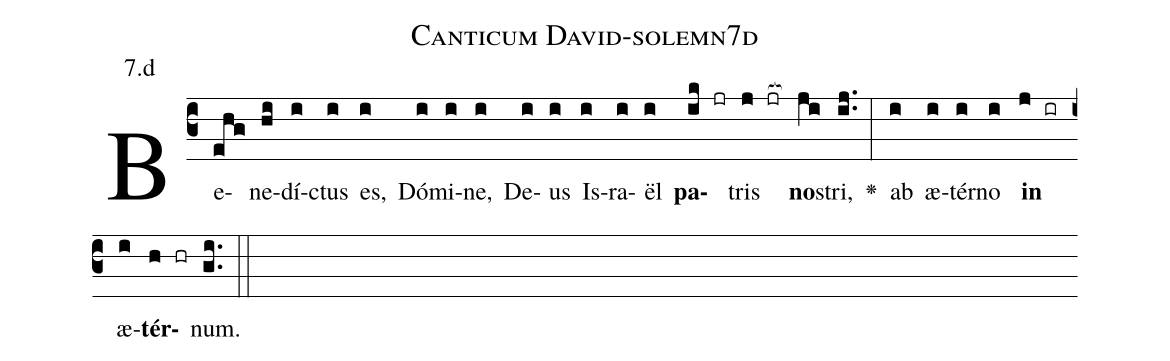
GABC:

name: Canticum David-solemn7d;
annotation: 7.d;
%%
(c3)Be(ehg)ne(hi)dí(i)ctus(i) es,(i) Dó(i)mi(i)ne,(i) De(i)us(i) Is(i)ra(i)ël(i) <b>pa</b>(ik jr)tris(j jr[ocb:1{]) <b>no</b>(ji[ocb:0}])stri,(ij..) <v>\greheightstar</v>(:) ab(i) æ(i)tér(i)no(i) <b>in</b>(j ir) æ(i)<b>tér</b>(h hr)num.(gi..) (::)


%E(i) u(i) o(j) u(i) a(h) e.(gi..) (::)
